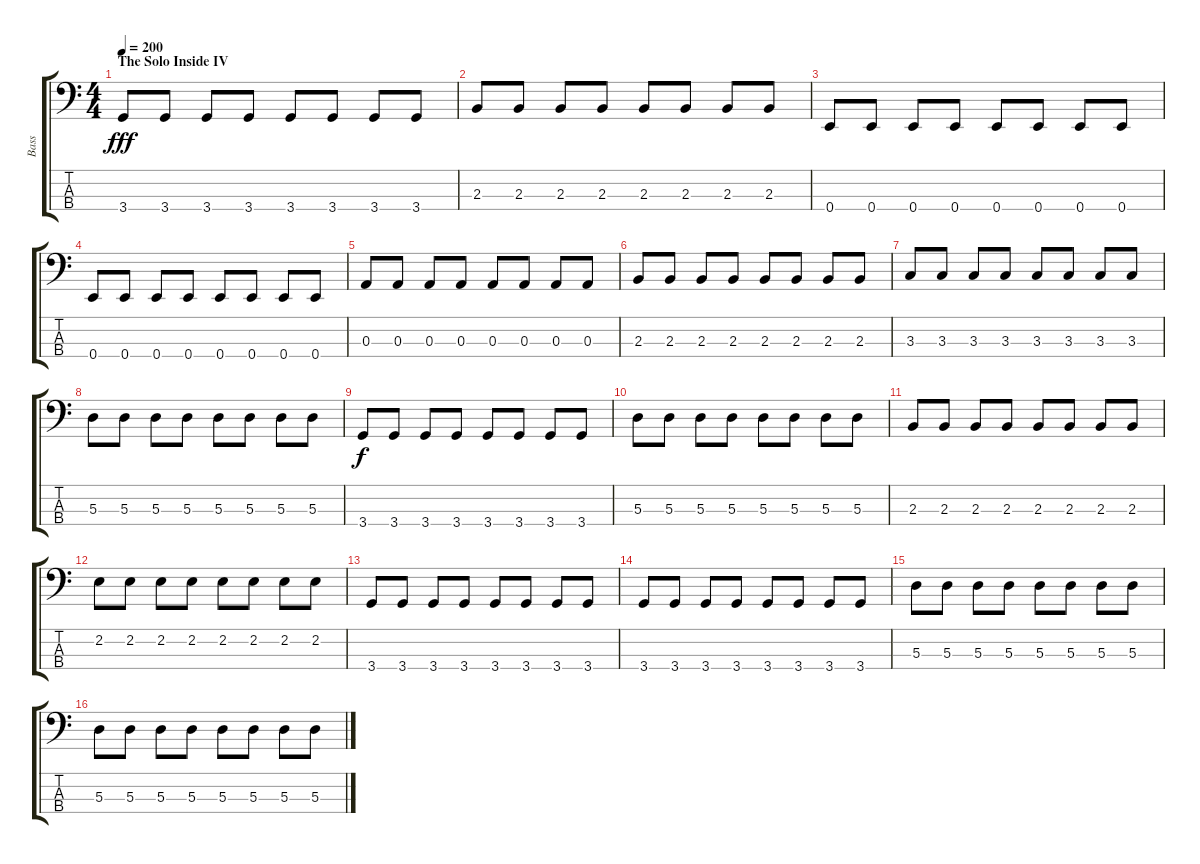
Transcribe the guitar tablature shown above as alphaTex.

\track ("Bass" "Bass") {instrument electricbassfinger}
\staff {score tabs}
\tuning (G2 D2 A1 E1) {hide}
\ts (4 4)
\section ("" "The Solo Inside IV")
\tempo 200
\clef f4
\ks c
3.4.8{dy fff} 3.4.8 3.4.8 3.4.8 3.4.8 3.4.8 3.4.8 3.4.8 |
2.3.8 2.3.8 2.3.8 2.3.8 2.3.8 2.3.8 2.3.8 2.3.8 |
0.4.8 0.4.8 0.4.8 0.4.8 0.4.8 0.4.8 0.4.8 0.4.8 |
0.4.8 0.4.8 0.4.8 0.4.8 0.4.8 0.4.8 0.4.8 0.4.8 |
0.3.8 0.3.8 0.3.8 0.3.8 0.3.8 0.3.8 0.3.8 0.3.8 |
2.3.8 2.3.8 2.3.8 2.3.8 2.3.8 2.3.8 2.3.8 2.3.8 |
3.3.8 3.3.8 3.3.8 3.3.8 3.3.8 3.3.8 3.3.8 3.3.8 |
5.3.8 5.3.8 5.3.8 5.3.8 5.3.8 5.3.8 5.3.8 5.3.8 |
3.4.8{dy f} 3.4.8 3.4.8 3.4.8 3.4.8 3.4.8 3.4.8 3.4.8 |
5.3.8 5.3.8 5.3.8 5.3.8 5.3.8 5.3.8 5.3.8 5.3.8 |
2.3.8 2.3.8 2.3.8 2.3.8 2.3.8 2.3.8 2.3.8 2.3.8 |
2.2.8 2.2.8 2.2.8 2.2.8 2.2.8 2.2.8 2.2.8 2.2.8 |
3.4.8 3.4.8 3.4.8 3.4.8 3.4.8 3.4.8 3.4.8 3.4.8 |
3.4.8 3.4.8 3.4.8 3.4.8 3.4.8 3.4.8 3.4.8 3.4.8 |
5.3.8 5.3.8 5.3.8 5.3.8 5.3.8 5.3.8 5.3.8 5.3.8 |
5.3.8 5.3.8 5.3.8 5.3.8 5.3.8 5.3.8 5.3.8 5.3.8
